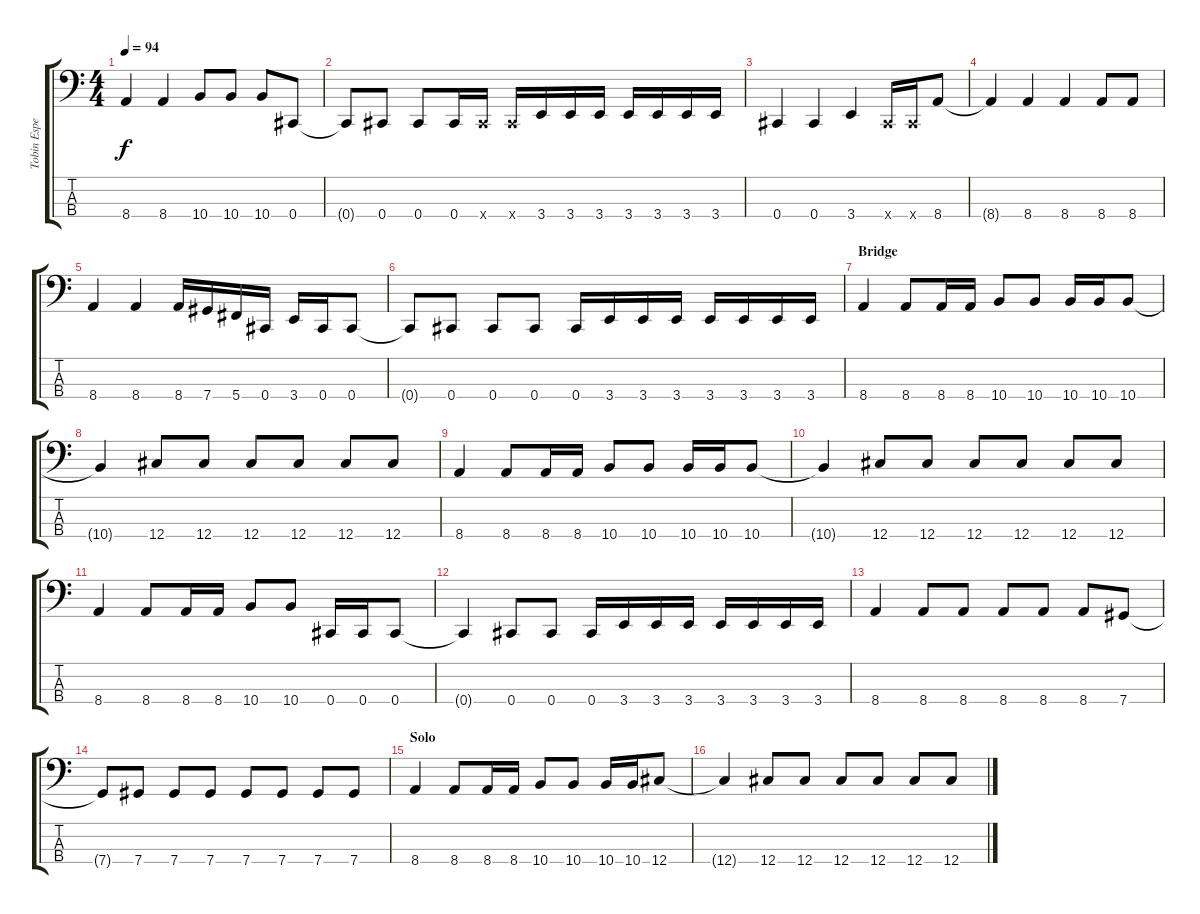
\track ("Tobin Esperance - Bass" "Tobin Espe") {instrument electricbassfinger}
\staff {score tabs}
\tuning (Gb2 Db2 Ab1 Db1) {hide}
\ts (4 4)
\tempo 94
\clef f4
\ks c
8.4.4{dy f} 8.4.4 10.4.8 10.4.8 10.4.8 0.4.8 |
0.4{t}.8 0.4.8 0.4.8 0.4.16 0.4{x}.16 0.4{x}.16 3.4.16 3.4.16 3.4.16 3.4.16 3.4.16 3.4.16 3.4.16 |
0.4.4 0.4.4 3.4.4 0.4{x}.16 0.4{x}.16 8.4.8 |
8.4{t}.4 8.4.4 8.4.4 8.4.8 8.4.8 |
8.4.4 8.4.4 8.4.16 7.4.16 5.4.16 0.4.16 3.4.16 0.4.16 0.4.8 |
0.4{t}.8 0.4.8 0.4.8 0.4.8 0.4.16 3.4.16 3.4.16 3.4.16 3.4.16 3.4.16 3.4.16 3.4.16 |
\section ("" "Bridge")
8.4.4 8.4.8 8.4.16 8.4.16 10.4.8 10.4.8 10.4.16 10.4.16 10.4.8 |
10.4{t}.4 12.4.8 12.4.8 12.4.8 12.4.8 12.4.8 12.4.8 |
8.4.4 8.4.8 8.4.16 8.4.16 10.4.8 10.4.8 10.4.16 10.4.16 10.4.8 |
10.4{t}.4 12.4.8 12.4.8 12.4.8 12.4.8 12.4.8 12.4.8 |
8.4.4 8.4.8 8.4.16 8.4.16 10.4.8 10.4.8 0.4.16 0.4.16 0.4.8 |
0.4{t}.4 0.4.8 0.4.8 0.4.16 3.4.16 3.4.16 3.4.16 3.4.16 3.4.16 3.4.16 3.4.16 |
8.4.4 8.4.8 8.4.8 8.4.8 8.4.8 8.4.8 7.4.8 |
7.4{t}.8 7.4.8 7.4.8 7.4.8 7.4.8 7.4.8 7.4.8 7.4.8 |
\section ("" "Solo")
8.4.4 8.4.8 8.4.16 8.4.16 10.4.8 10.4.8 10.4.16 10.4.16 12.4.8 |
12.4{t}.4 12.4.8 12.4.8 12.4.8 12.4.8 12.4.8 12.4.8
